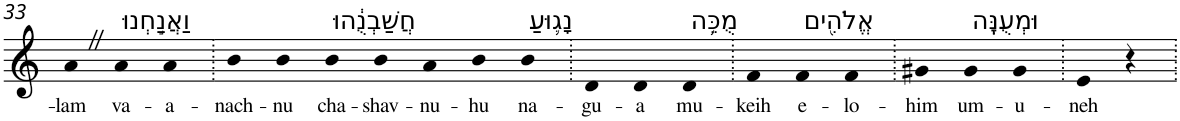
**kern	**text
*part1	*part1
*staff1	*staff1
*I"Piano	*
*I'Pno	*
!!LO:PB:g=z
*clefG2	*
*k[]	*
=33	=33
!	!LO:LY:b
4aZ	-lam
!LO:TX:a:t=וַאֲנַ֣חְנוּ	!
!	!LO:LY:b
4a	va-
!	!LO:LY:b
4a	-a-
=34.	=34.
!	!LO:LY:b
4b	-nach-
!	!LO:LY:b
4b	-nu
!LO:TX:a:t=חֲשַׁבְנֻ֔הוּ	!
!	!LO:LY:b
4b	cha-
!	!LO:LY:b
4b	-shav-
!	!LO:LY:b
4a	-nu-
!	!LO:LY:b
4b	-hu
!LO:TX:a:t=נָג֛וּעַ	!
!	!LO:LY:b
4b	na-
=35.	=35.
!	!LO:LY:b
4d	-gu-
!	!LO:LY:b
4d	-a
!LO:TX:a:t=מֻכֵּ֥ה	!
!	!LO:LY:b
4d	mu-
=36.	=36.
!	!LO:LY:b
4f	-keih
!LO:TX:a:t=אֱלֹהִ֖ים	!
!	!LO:LY:b
4f	e-
!	!LO:LY:b
4f	-lo-
=37.	=37.
!	!LO:LY:b
4g#X	-him
!LO:TX:a:t=וּמְעֻנֶּֽה	!
!	!LO:LY:b
4g#	um-
!	!LO:LY:b
4g#	-u-
=38.	=38.
!	!LO:LY:b
4e	-neh
4r	.
=.	=.
*-	*-
